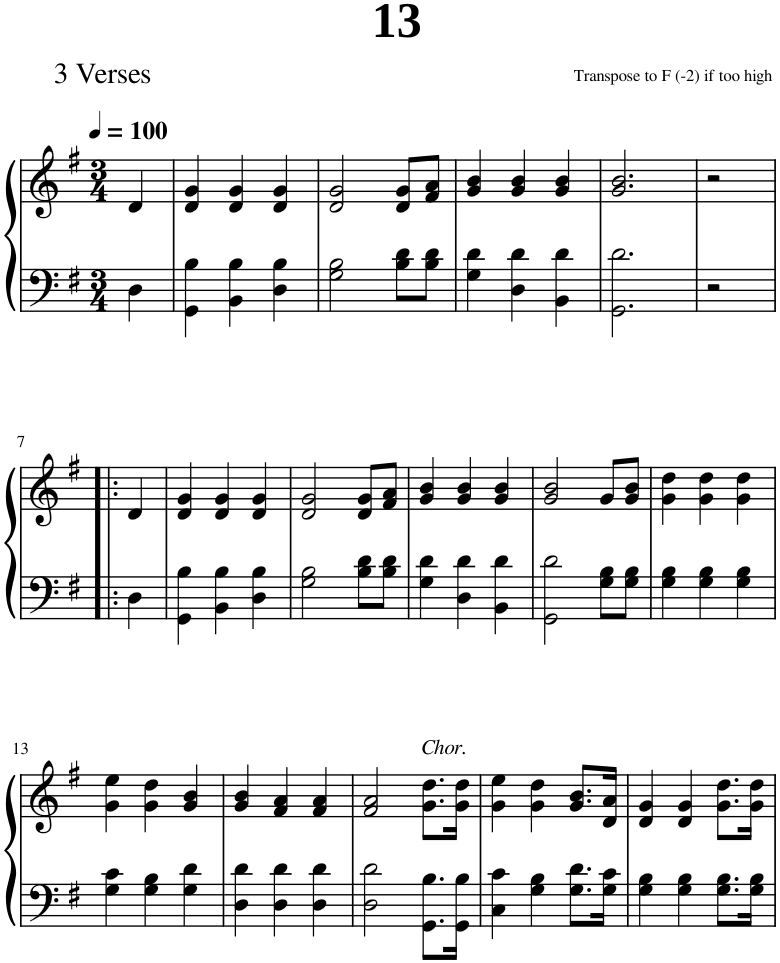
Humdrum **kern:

**kern	**kern
*part1	*part1
*staff2	*staff1
*I"Piano	*
*I'Pno.	*
*clefF4	*clefG2
*k[f#]	*k[f#]
*M3/4	*M3/4
*MM100	*MM100
=1	=1
4D\	4d/
=2	=2
4GG\ 4B\	4d/ 4g/
4BB\ 4B\	4d/ 4g/
4D\ 4B\	4d/ 4g/
=3	=3
2G\ 2B\	2d/ 2g/
8B\ 8d\L	8d/ 8g/L
8B\ 8d\J	8f#/ 8a/J
=4	=4
4G\ 4d\	4g/ 4b/
4D\ 4d\	4g/ 4b/
4BB\ 4d\	4g/ 4b/
=5	=5
2.GG\ 2.d\	2.g/ 2.b/
=6	=6
2r	2r
!!LO:LB:g=z
=7!|:	=7!|:
4D\	4d/
=8	=8
4GG\ 4B\	4d/ 4g/
4BB\ 4B\	4d/ 4g/
4D\ 4B\	4d/ 4g/
=9	=9
2G\ 2B\	2d/ 2g/
8B\ 8d\L	8d/ 8g/L
8B\ 8d\J	8f#/ 8a/J
=10	=10
4G\ 4d\	4g/ 4b/
4D\ 4d\	4g/ 4b/
4BB\ 4d\	4g/ 4b/
=11	=11
2GG\ 2d\	2g/ 2b/
8G\ 8B\L	8g/L
8G\ 8B\J	8g/ 8b/J
=12	=12
4G\ 4B\	4g\ 4dd\
4G\ 4B\	4g\ 4dd\
4G\ 4B\	4g\ 4dd\
!!LO:LB:g=z
=13	=13
4G\ 4c\	4g\ 4ee\
4G\ 4B\	4g\ 4dd\
4G\ 4d\	4g/ 4b/
=14	=14
4D\ 4d\	4g/ 4b/
4D\ 4d\	4f#/ 4a/
4D\ 4d\	4f#/ 4a/
=15	=15
2D\ 2d\	2f#/ 2a/
!	!LO:TX:a:i:t=Chor.
8.GG\ 8.B\L	8.g\ 8.dd\L
16GG\ 16B\Jk	16g\ 16dd\Jk
=16	=16
4C\ 4c\	4g\ 4ee\
4G\ 4B\	4g\ 4dd\
8.G\ 8.d\L	8.g/ 8.b/L
16G\ 16c\Jk	16d/ 16a/Jk
=17	=17
4G\ 4B\	4d/ 4g/
4G\ 4B\	4d/ 4g/
8.G\ 8.B\L	8.g\ 8.dd\L
16G\ 16B\Jk	16g\ 16dd\Jk
=	=
*-	*-
